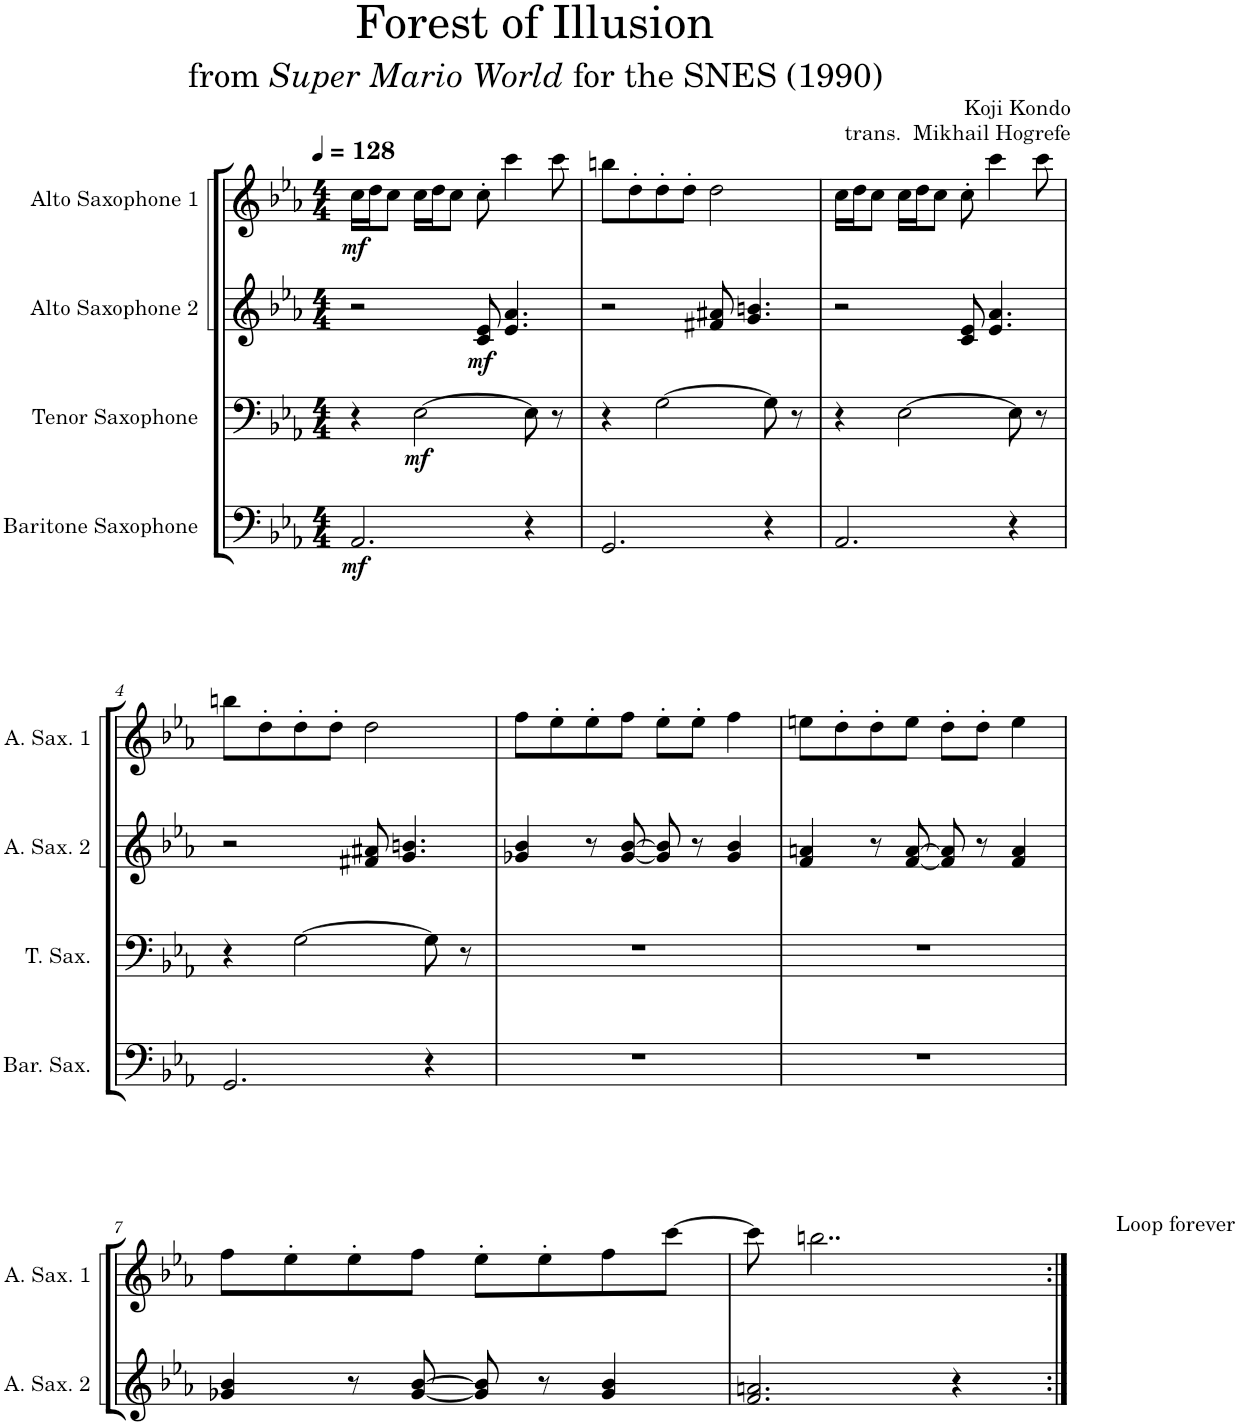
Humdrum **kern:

**kern	**dynam	**kern	**dynam	**kern	**dynam	**kern	**dynam
*part4	*part4	*part3	*part3	*part2	*part2	*part1	*part1
*staff4	*staff4	*staff3	*staff3	*staff2	*staff2	*staff1	*staff1
*I"Baritone Saxophone	*	*I"Tenor Saxophone	*	*I"Alto Saxophone 2	*	*I"Alto Saxophone 1	*
*I'Bar. Sax.	*	*I'T. Sax.	*	*I'A. Sax. 2	*	*I'A. Sax. 1	*
*clefF4	*	*clefF4	*	*clefG2	*	*clefG2	*
*Trd12c21	*	*Trd8c14	*	*Trd5c9	*	*Trd5c9	*
*k[b-e-a-]	*	*k[b-e-a-]	*	*k[b-e-a-]	*	*k[b-e-a-]	*
*M4/4	*	*M4/4	*	*M4/4	*	*M4/4	*
*MM128	*	*MM128	*	*MM128	*	*MM128	*
=1	=1	=1	=1	=1	=1	=1	=1
!	!LO:DY:b	!	!	!	!	!	!LO:DY:b
2.AA-/	mf	4r	.	2r	.	16cc\LL	mf
.	.	.	.	.	.	16dd\J	.
.	.	.	.	.	.	8cc\J	.
!	!	!	!LO:DY:b	!	!	!	!
.	.	[2E-\	mf	.	.	16cc\LL	.
.	.	.	.	.	.	16dd\J	.
.	.	.	.	.	.	8cc\J	.
!	!	!	!	!	!LO:DY:b	!	!
.	.	.	.	8c/ 8e-/	mf	8cc'\	.
.	.	.	.	4.e-/ 4.a-/	.	4ccc\	.
4r	.	8E-\]	.	.	.	.	.
.	.	8r	.	.	.	8ccc\	.
=2	=2	=2	=2	=2	=2	=2	=2
2.GG/	.	4r	.	2r	.	8bbn\L	.
.	.	.	.	.	.	8dd'\	.
.	.	[2G\	.	.	.	8dd'\	.
.	.	.	.	.	.	8dd'\J	.
.	.	.	.	8f#X/ 8a#X/	.	2dd\	.
.	.	.	.	4.g/ 4.bn/	.	.	.
4r	.	8G\]	.	.	.	.	.
.	.	8r	.	.	.	.	.
=3	=3	=3	=3	=3	=3	=3	=3
2.AA-/	.	4r	.	2r	.	16cc\LL	.
.	.	.	.	.	.	16dd\J	.
.	.	.	.	.	.	8cc\J	.
.	.	[2E-\	.	.	.	16cc\LL	.
.	.	.	.	.	.	16dd\J	.
.	.	.	.	.	.	8cc\J	.
.	.	.	.	8c/ 8e-/	.	8cc'\	.
.	.	.	.	4.e-/ 4.a-/	.	4ccc\	.
4r	.	8E-\]	.	.	.	.	.
.	.	8r	.	.	.	8ccc\	.
!!LO:LB:g=z
=4	=4	=4	=4	=4	=4	=4	=4
2.GG/	.	4r	.	2r	.	8bbn\L	.
.	.	.	.	.	.	8dd'\	.
.	.	[2G\	.	.	.	8dd'\	.
.	.	.	.	.	.	8dd'\J	.
.	.	.	.	8f#X/ 8a#X/	.	2dd\	.
.	.	.	.	4.g/ 4.bn/	.	.	.
4r	.	8G\]	.	.	.	.	.
.	.	8r	.	.	.	.	.
=5	=5	=5	=5	=5	=5	=5	=5
1r	.	1r	.	4g-X/ 4b-/	.	8ff\L	.
.	.	.	.	.	.	8ee-'\	.
.	.	.	.	8r	.	8ee-'\	.
.	.	.	.	[8g-/ [8b-/	.	8ff\J	.
.	.	.	.	8g-/] 8b-/]	.	8ee-'\L	.
.	.	.	.	8r	.	8ee-'\J	.
.	.	.	.	4g-/ 4b-/	.	4ff\	.
=6	=6	=6	=6	=6	=6	=6	=6
1r	.	1r	.	4f/ 4an/	.	8een\L	.
.	.	.	.	.	.	8dd'\	.
.	.	.	.	8r	.	8dd'\	.
.	.	.	.	[8f/ [8a/	.	8ee\J	.
.	.	.	.	8f/] 8a/]	.	8dd'\L	.
.	.	.	.	8r	.	8dd'\J	.
.	.	.	.	4f/ 4a/	.	4ee\	.
!!LO:LB:g=z
=7	=7	=7	=7	=7	=7	=7	=7
1r	.	1r	.	4g-X/ 4b-/	.	8ff\L	.
.	.	.	.	.	.	8ee-'\	.
.	.	.	.	8r	.	8ee-'\	.
.	.	.	.	[8g-/ [8b-/	.	8ff\J	.
.	.	.	.	8g-/] 8b-/]	.	8ee-'\L	.
.	.	.	.	8r	.	8ee-'\	.
.	.	.	.	4g-/ 4b-/	.	8ff\	.
.	.	.	.	.	.	[8ccc\J	.
=8	=8	=8	=8	=8	=8	=8	=8
*	*	*	*	*	*	*^	*
1r	.	1r	.	2.f/ 2.an/	.	8ccc\]	2.ryy	.
.	.	.	.	.	.	2..bbn\	.	.
!	!	!	!	!	!	!	!LO:TX:a:t=Loop forever	!
.	.	.	.	4r	.	.	4ryy	.
*	*	*	*	*	*	*v	*v	*
=:|!	=:|!	=:|!	=:|!	=:|!	=:|!	=:|!	=:|!
*-	*-	*-	*-	*-	*-	*-	*-
